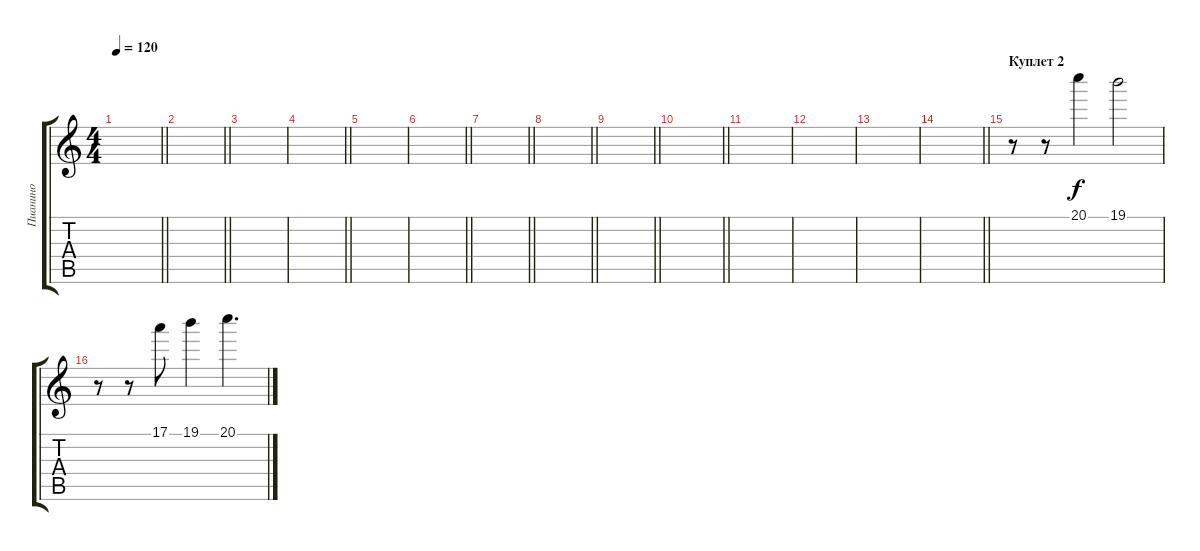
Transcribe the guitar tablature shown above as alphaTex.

\track ("Пианино" "Пианино") {solo instrument electricguitarjazz}
\staff {score tabs}
\tuning (E4 B3 G3 D3 A2 E2) {hide}
\ts (4 4)
\tempo 120
\clef g2
\barLineRight lightlight
\ks c
|
\barLineRight lightlight
|
|
\barLineRight lightlight
|
|
\barLineRight lightlight
|
\barLineRight lightlight
|
\barLineRight lightlight
|
\barLineRight lightlight
|
\barLineRight lightlight
|
|
|
|
\barLineRight lightlight
|
\section ("" "Куплет 2")
r.8 r.8 20.1.4 19.1.2 |
r.8 r.8 17.1.8 19.1.4 20.1.4{d}
